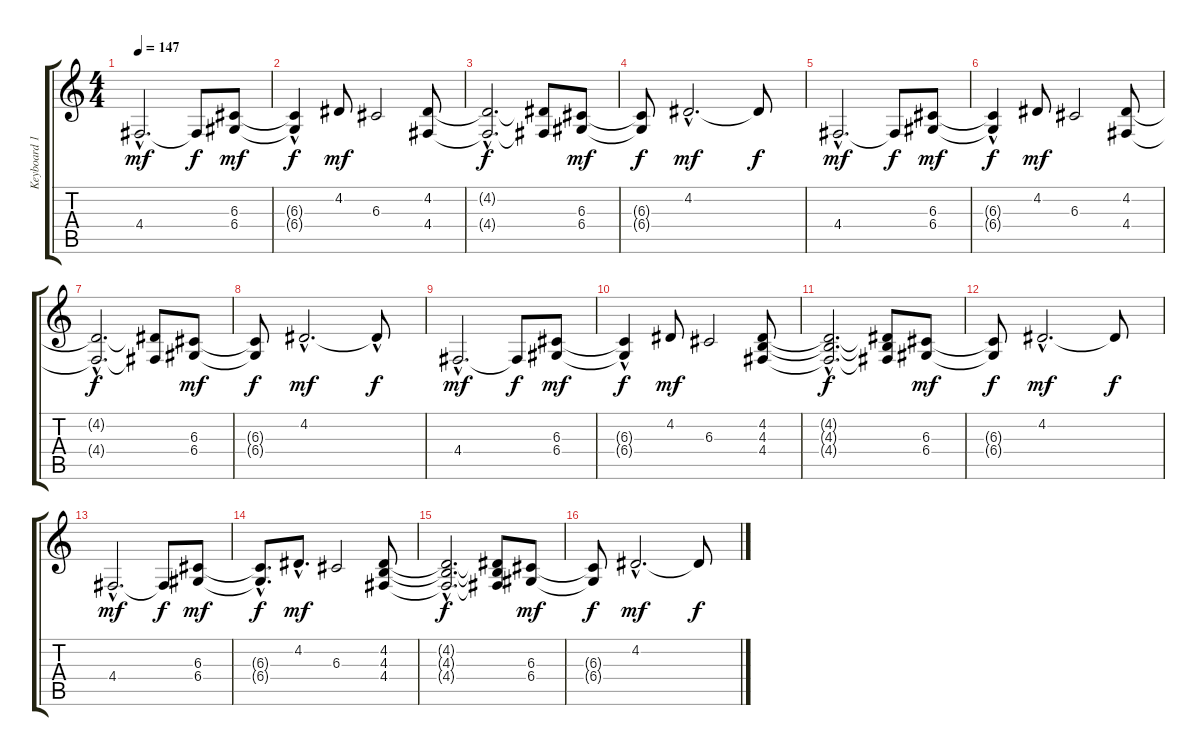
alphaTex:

\track ("Keyboard 1" "Keyboard 1") {instrument synthstrings2}
\staff {score tabs}
\tuning (E4 B3 G3 D3 A2 E2) {hide}
\ts (4 4)
\tempo 147
\clef g2
\ks c
4.4{hac}.2{d dy mf} 4.4{t}.8{dy f} (6.3 6.4).8{dy mf} |
(6.3{t} 6.4{hac t}).4{dy f} 4.2.8{dy mf} 6.3.2 (4.2 4.4).8 |
(4.2{hac t} 4.4{hac t}).2{d dy f} (4.2{t} 4.4{t}).8 (6.3 6.4).8{dy mf} |
(6.3{t} 6.4{t}).8{dy f} 4.2{hac}.2{d dy mf} 4.2{t}.8{dy f} |
4.4{hac}.2{d dy mf} 4.4{t}.8{dy f} (6.3 6.4).8{dy mf} |
(6.3{t} 6.4{hac t}).4{dy f} 4.2.8{dy mf} 6.3.2 (4.2 4.4).8 |
(4.2{hac t} 4.4{hac t}).2{d dy f} (4.2{t} 4.4{t}).8 (6.3 6.4).8{dy mf} |
(6.3{t} 6.4{t}).8{dy f} 4.2{hac}.2{d dy mf} 4.2{hac t}.8{dy f} |
4.4{hac}.2{d dy mf} 4.4{t}.8{dy f} (6.3 6.4).8{dy mf} |
(6.3{t} 6.4{hac t}).4{dy f} 4.2.8{dy mf} 6.3.2 (4.2 4.3 4.4).8 |
(4.2{hac t} 4.3{hac t} 4.4{hac t}).2{d dy f} (4.2{t} 4.3{t} 4.4{t}).8 (6.3 6.4).8{dy mf} |
(6.3{t} 6.4{t}).8{dy f} 4.2{hac}.2{d dy mf} 4.2{t}.8{dy f} |
4.4{hac}.2{d dy mf} 4.4{t}.8{dy f} (6.3 6.4).8{dy mf} |
(6.3{hac t} 6.4{hac t}).8{d dy f} 4.2{hac}.8{d dy mf} 6.3.2 (4.2 4.3 4.4).8 |
(4.2{hac t} 4.3{hac t} 4.4{hac t}).2{d dy f} (4.2{t} 4.3{t} 4.4{t}).8 (6.3 6.4).8{dy mf} |
(6.3{t} 6.4{t}).8{dy f} 4.2{hac}.2{d dy mf} 4.2{t}.8{dy f}
